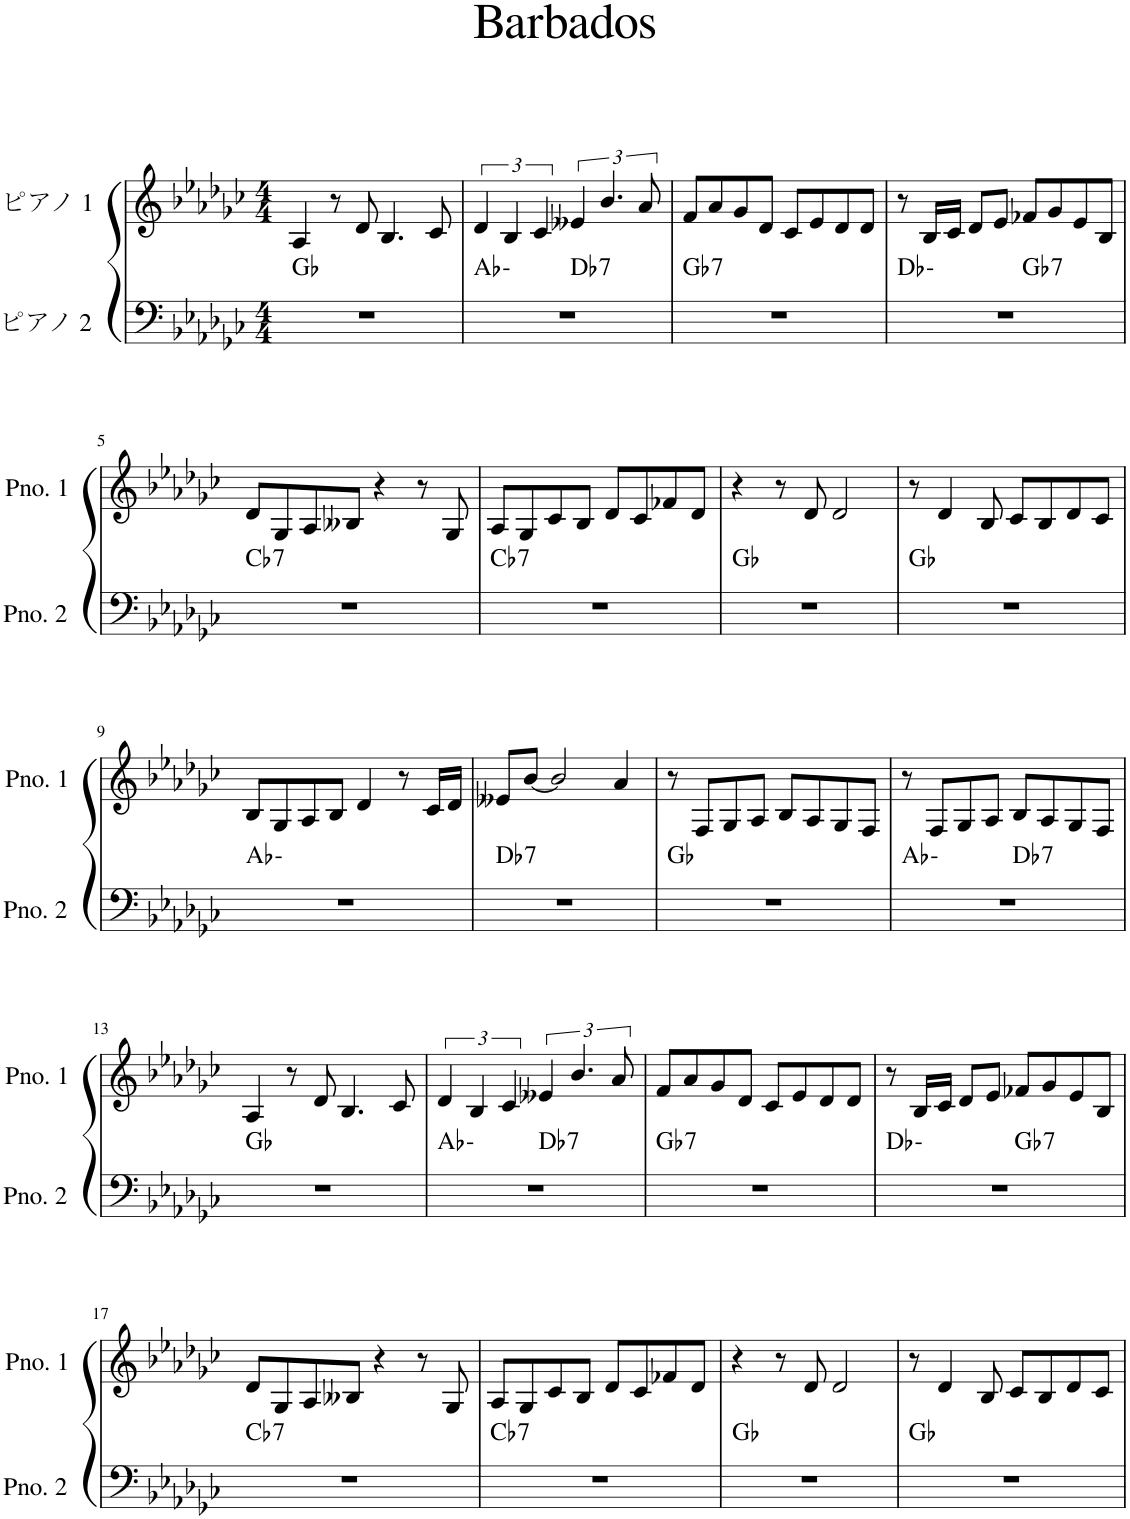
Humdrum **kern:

**kern	**harte	**kern
*part2	*part2	*part1
*staff2	*	*staff1
*I"ピアノ 2	*	*I"ピアノ 1
*clefF4	*	*clefG2
*k[b-e-a-d-g-c-]	*	*k[b-e-a-d-g-c-]
*M4/4	*	*M4/4
=1	=1	=1
1r	Gb:maj	4A-/
.	.	8r
.	.	8d-/
.	.	4.B-/
.	.	8c-/
=2	=2	=2
*^	*	*
1r	2ryy	Ab:min	6d-/
.	.	.	6B-/
.	.	.	6c-/
!	!	!LO:H:kt=7	!
.	2ryy	Db:7	6e--X/
.	.	.	6.b-/
.	.	.	12a-/
=3	=3	=3	=3
!	!	!LO:H:kt=7	!
*v	*v	*	*
1r	Gb:7	8f/L
.	.	8a-/
.	.	8g-/
.	.	8d-/J
.	.	8c-/L
.	.	8e-/
.	.	8d-/
.	.	8d-/J
=4	=4	=4
*^	*	*
1r	2ryy	Db:min	8r
.	.	.	16B-/LL
.	.	.	16c-/JJ
.	.	.	8d-/L
.	.	.	8e-/J
!	!	!LO:H:kt=7	!
.	2ryy	Gb:7	8f-X/L
.	.	.	8g-/
.	.	.	8e-/
.	.	.	8B-/J
!!LO:LB:g=z
=5	=5	=5	=5
!	!	!LO:H:kt=7	!
*v	*v	*	*
1r	Cb:7	8d-/L
.	.	8G-/
.	.	8A-/
.	.	8B--X/J
.	.	4r
.	.	8r
.	.	8G-/
=6	=6	=6
!	!LO:H:kt=7	!
1r	Cb:7	8A-/L
.	.	8G-/
.	.	8c-/
.	.	8B-/J
.	.	8d-/L
.	.	8c-/
.	.	8f-X/
.	.	8d-/J
=7	=7	=7
1r	Gb:maj	4r
.	.	8r
.	.	8d-/
.	.	2d-/
=8	=8	=8
1r	Gb:maj	8r
.	.	4d-/
.	.	8B-/
.	.	8c-/L
.	.	8B-/
.	.	8d-/
.	.	8c-/J
!!LO:LB:g=z
=9	=9	=9
1r	Ab:min	8B-/L
.	.	8G-/
.	.	8A-/
.	.	8B-/J
.	.	4d-/
.	.	8r
.	.	16c-/LL
.	.	16d-/JJ
=10	=10	=10
!	!LO:H:kt=7	!
1r	Db:7	8e--X/L
.	.	[8b-/J
.	.	2b-/]
.	.	4a-/
=11	=11	=11
1r	Gb:maj	8r
.	.	8F/L
.	.	8G-/
.	.	8A-/J
.	.	8B-/L
.	.	8A-/
.	.	8G-/
.	.	8F/J
=12	=12	=12
*^	*	*
1r	2ryy	Ab:min	8r
.	.	.	8F/L
.	.	.	8G-/
.	.	.	8A-/J
!	!	!LO:H:kt=7	!
.	2ryy	Db:7	8B-/L
.	.	.	8A-/
.	.	.	8G-/
.	.	.	8F/J
*v	*v	*	*
!!LO:LB:g=z
=13	=13	=13
1r	Gb:maj	4A-/
.	.	8r
.	.	8d-/
.	.	4.B-/
.	.	8c-/
=14	=14	=14
*^	*	*
1r	2ryy	Ab:min	6d-/
.	.	.	6B-/
.	.	.	6c-/
!	!	!LO:H:kt=7	!
.	2ryy	Db:7	6e--X/
.	.	.	6.b-/
.	.	.	12a-/
=15	=15	=15	=15
!	!	!LO:H:kt=7	!
*v	*v	*	*
1r	Gb:7	8f/L
.	.	8a-/
.	.	8g-/
.	.	8d-/J
.	.	8c-/L
.	.	8e-/
.	.	8d-/
.	.	8d-/J
=16	=16	=16
*^	*	*
1r	2ryy	Db:min	8r
.	.	.	16B-/LL
.	.	.	16c-/JJ
.	.	.	8d-/L
.	.	.	8e-/J
!	!	!LO:H:kt=7	!
.	2ryy	Gb:7	8f-X/L
.	.	.	8g-/
.	.	.	8e-/
.	.	.	8B-/J
!!LO:LB:g=z
=17	=17	=17	=17
!	!	!LO:H:kt=7	!
*v	*v	*	*
1r	Cb:7	8d-/L
.	.	8G-/
.	.	8A-/
.	.	8B--X/J
.	.	4r
.	.	8r
.	.	8G-/
=18	=18	=18
!	!LO:H:kt=7	!
1r	Cb:7	8A-/L
.	.	8G-/
.	.	8c-/
.	.	8B-/J
.	.	8d-/L
.	.	8c-/
.	.	8f-X/
.	.	8d-/J
=19	=19	=19
1r	Gb:maj	4r
.	.	8r
.	.	8d-/
.	.	2d-/
=20	=20	=20
1r	Gb:maj	8r
.	.	4d-/
.	.	8B-/
.	.	8c-/L
.	.	8B-/
.	.	8d-/
.	.	8c-/J
=	=	=
*-	*-	*-
